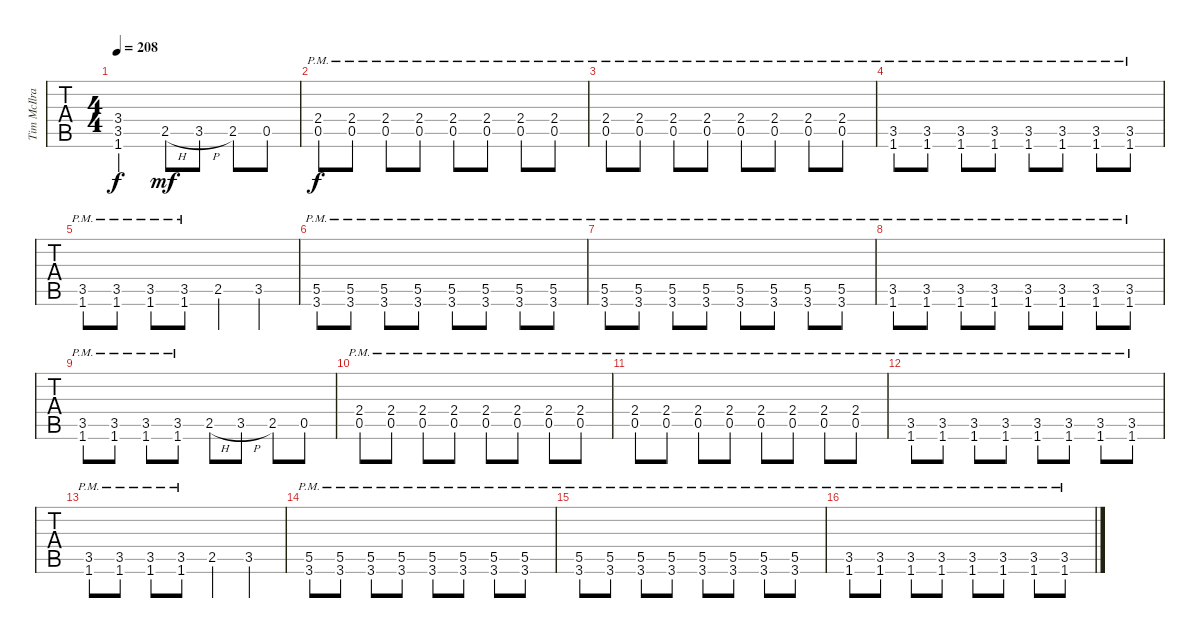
\track ("Tim McIlrath - Guitar One" "Tim McIlra") {instrument distortionguitar}
\staff {tabs}
\tuning (Eb4 Bb3 Gb3 Db3 Ab2 Eb2) {hide}
\ts (4 4)
\tempo 208
\clef g2
\ks c
(3.4{t} 3.5{t} 1.6{t}).2{dy f} 2.5{h}.8{dy mf} 3.5{h}.8 2.5.8 0.5.8 |
(2.4{pm} 0.5{pm}).8{dy f} (2.4{pm} 0.5{pm}).8 (2.4{pm} 0.5{pm}).8 (2.4{pm} 0.5{pm}).8 (2.4{pm} 0.5{pm}).8 (2.4{pm} 0.5{pm}).8 (2.4{pm} 0.5{pm}).8 (2.4{pm} 0.5{pm}).8 |
(2.4{pm} 0.5{pm}).8 (2.4{pm} 0.5{pm}).8 (2.4{pm} 0.5{pm}).8 (2.4{pm} 0.5{pm}).8 (2.4{pm} 0.5{pm}).8 (2.4{pm} 0.5{pm}).8 (2.4{pm} 0.5{pm}).8 (2.4{pm} 0.5{pm}).8 |
(3.5{pm} 1.6{pm}).8 (3.5{pm} 1.6{pm}).8 (3.5{pm} 1.6{pm}).8 (3.5{pm} 1.6{pm}).8 (3.5{pm} 1.6{pm}).8 (3.5{pm} 1.6{pm}).8 (3.5{pm} 1.6{pm}).8 (3.5{pm} 1.6{pm}).8 |
(3.5{pm} 1.6{pm}).8 (3.5{pm} 1.6{pm}).8 (3.5{pm} 1.6{pm}).8 (3.5{pm} 1.6{pm}).8 2.5.4 3.5.4 |
(5.5{pm} 3.6{pm}).8 (5.5{pm} 3.6{pm}).8 (5.5{pm} 3.6{pm}).8 (5.5{pm} 3.6{pm}).8 (5.5{pm} 3.6{pm}).8 (5.5{pm} 3.6{pm}).8 (5.5{pm} 3.6{pm}).8 (5.5{pm} 3.6{pm}).8 |
(5.5{pm} 3.6{pm}).8 (5.5{pm} 3.6{pm}).8 (5.5{pm} 3.6{pm}).8 (5.5{pm} 3.6{pm}).8 (5.5{pm} 3.6{pm}).8 (5.5{pm} 3.6{pm}).8 (5.5{pm} 3.6{pm}).8 (5.5{pm} 3.6{pm}).8 |
(3.5{pm} 1.6{pm}).8 (3.5{pm} 1.6{pm}).8 (3.5{pm} 1.6{pm}).8 (3.5{pm} 1.6{pm}).8 (3.5{pm} 1.6{pm}).8 (3.5{pm} 1.6{pm}).8 (3.5{pm} 1.6{pm}).8 (3.5{pm} 1.6{pm}).8 |
(3.5{pm} 1.6{pm}).8 (3.5{pm} 1.6{pm}).8 (3.5{pm} 1.6{pm}).8 (3.5{pm} 1.6{pm}).8 2.5{h}.8 3.5{h}.8 2.5.8 0.5.8 |
(2.4{pm} 0.5{pm}).8 (2.4{pm} 0.5{pm}).8 (2.4{pm} 0.5{pm}).8 (2.4{pm} 0.5{pm}).8 (2.4{pm} 0.5{pm}).8 (2.4{pm} 0.5{pm}).8 (2.4{pm} 0.5{pm}).8 (2.4{pm} 0.5{pm}).8 |
(2.4{pm} 0.5{pm}).8 (2.4{pm} 0.5{pm}).8 (2.4{pm} 0.5{pm}).8 (2.4{pm} 0.5{pm}).8 (2.4{pm} 0.5{pm}).8 (2.4{pm} 0.5{pm}).8 (2.4{pm} 0.5{pm}).8 (2.4{pm} 0.5{pm}).8 |
(3.5{pm} 1.6{pm}).8 (3.5{pm} 1.6{pm}).8 (3.5{pm} 1.6{pm}).8 (3.5{pm} 1.6{pm}).8 (3.5{pm} 1.6{pm}).8 (3.5{pm} 1.6{pm}).8 (3.5{pm} 1.6{pm}).8 (3.5{pm} 1.6{pm}).8 |
(3.5{pm} 1.6{pm}).8 (3.5{pm} 1.6{pm}).8 (3.5{pm} 1.6{pm}).8 (3.5{pm} 1.6{pm}).8 2.5.4 3.5.4 |
(5.5{pm} 3.6{pm}).8 (5.5{pm} 3.6{pm}).8 (5.5{pm} 3.6{pm}).8 (5.5{pm} 3.6{pm}).8 (5.5{pm} 3.6{pm}).8 (5.5{pm} 3.6{pm}).8 (5.5{pm} 3.6{pm}).8 (5.5{pm} 3.6{pm}).8 |
(5.5{pm} 3.6{pm}).8 (5.5{pm} 3.6{pm}).8 (5.5{pm} 3.6{pm}).8 (5.5{pm} 3.6{pm}).8 (5.5{pm} 3.6{pm}).8 (5.5{pm} 3.6{pm}).8 (5.5{pm} 3.6{pm}).8 (5.5{pm} 3.6{pm}).8 |
(3.5{pm} 1.6{pm}).8 (3.5{pm} 1.6{pm}).8 (3.5{pm} 1.6{pm}).8 (3.5{pm} 1.6{pm}).8 (3.5{pm} 1.6{pm}).8 (3.5{pm} 1.6{pm}).8 (3.5{pm} 1.6{pm}).8 (3.5{pm} 1.6{pm}).8
